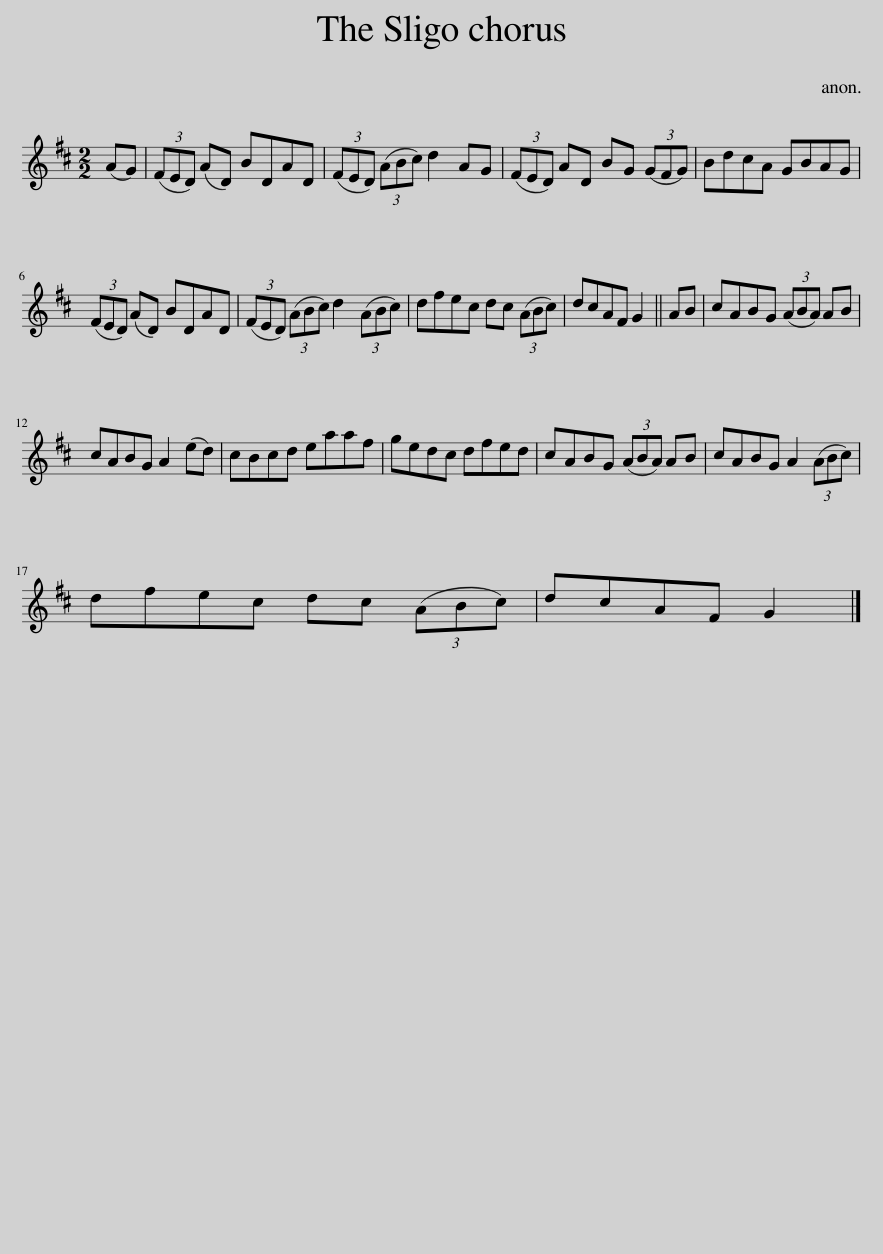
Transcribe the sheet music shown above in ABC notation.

X:1
L:1/8
M:2/2
I:linebreak $
K:D
V:1 treble
V:1
 (AG) | (3(FED) (AD) BDAD | (3(FED) (3(ABc) d2 AG | (3(FED) AD BG (3(GFG) | BdcA GBAG |$ %5
 (3(FED) (AD) BDAD | (3(FED) (3(ABc) d2 (3(ABc) | dfec dc (3(ABc) | dcAF G2 || AB | %10
 cABG (3(ABA) AB |$ cABG A2 (ed) | cBcd eaaf | gedc dfed | cABG (3(ABA) AB | %15
 cABG A2 (3(ABc) |$ dfec dc (3(ABc) | dcAF G2 |] %18
